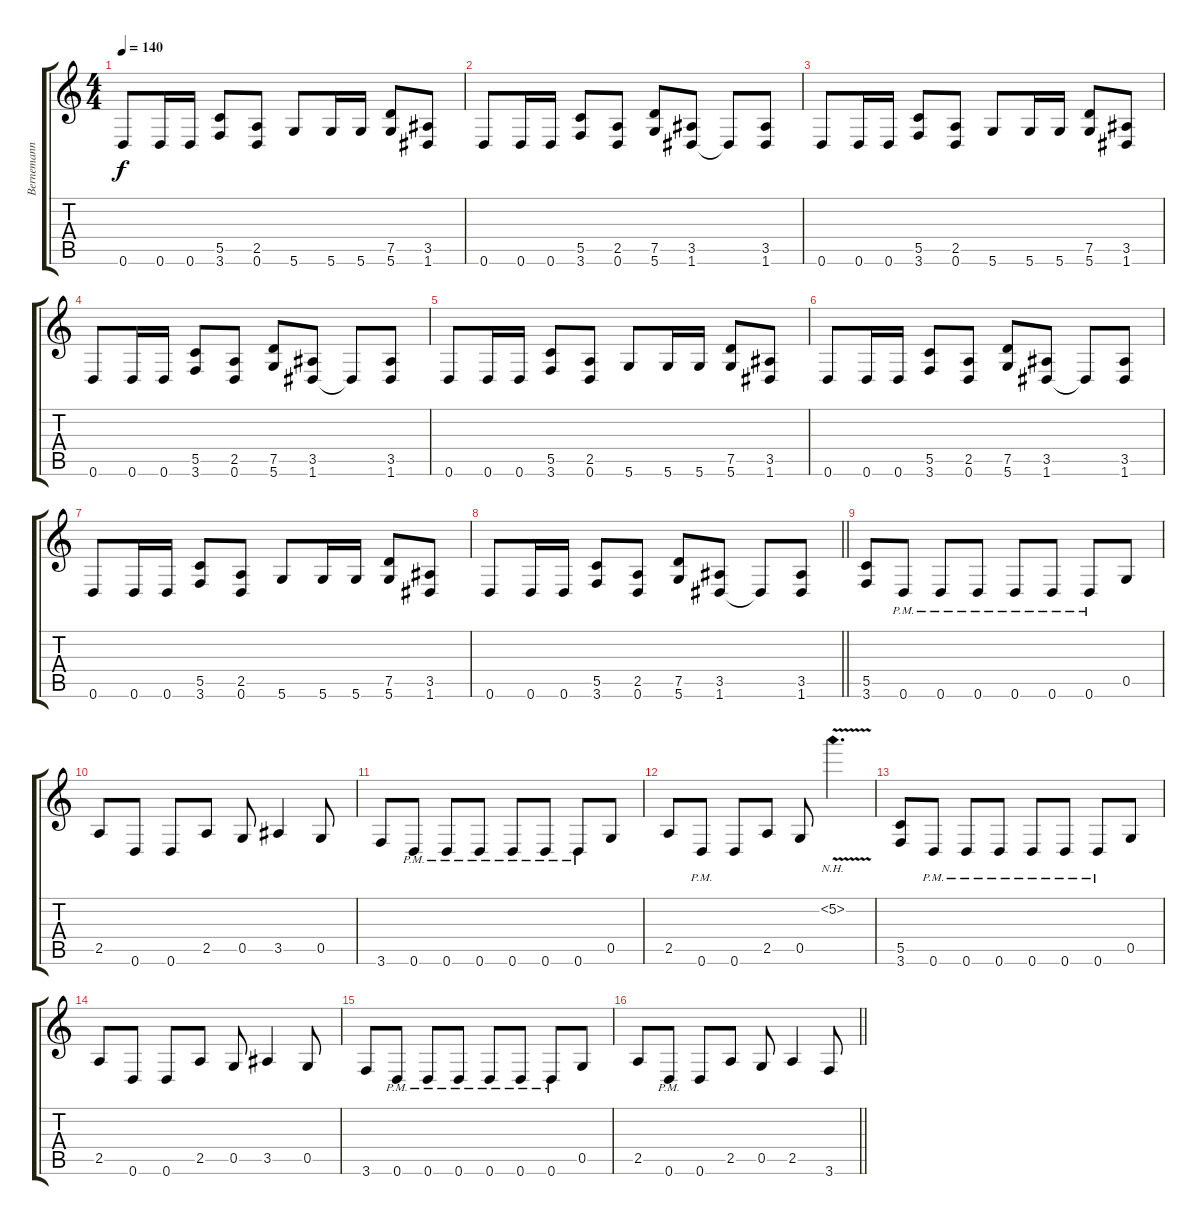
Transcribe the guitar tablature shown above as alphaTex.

\track ("Bernemann" "Bernemann") {instrument distortionguitar}
\staff {score tabs}
\tuning (D4 A3 F3 C3 G2 D2) {hide}
\ts (4 4)
\section ("" "")
\tempo 140
\clef g2
\ks c
0.6.8{dy f} 0.6.16 0.6.16 (5.5 3.6).8 (2.5 0.6).8 5.6.8 5.6.16 5.6.16 (7.5 5.6).8 (3.5 1.6).8 |
0.6.8 0.6.16 0.6.16 (5.5 3.6).8 (2.5 0.6).8 (7.5 5.6).8 (3.5 1.6).8 1.6{t}.8 (3.5 1.6).8 |
0.6.8 0.6.16 0.6.16 (5.5 3.6).8 (2.5 0.6).8 5.6.8 5.6.16 5.6.16 (7.5 5.6).8 (3.5 1.6).8 |
0.6.8 0.6.16 0.6.16 (5.5 3.6).8 (2.5 0.6).8 (7.5 5.6).8 (3.5 1.6).8 1.6{t}.8 (3.5 1.6).8 |
0.6.8 0.6.16 0.6.16 (5.5 3.6).8 (2.5 0.6).8 5.6.8 5.6.16 5.6.16 (7.5 5.6).8 (3.5 1.6).8 |
0.6.8 0.6.16 0.6.16 (5.5 3.6).8 (2.5 0.6).8 (7.5 5.6).8 (3.5 1.6).8 1.6{t}.8 (3.5 1.6).8 |
0.6.8 0.6.16 0.6.16 (5.5 3.6).8 (2.5 0.6).8 5.6.8 5.6.16 5.6.16 (7.5 5.6).8 (3.5 1.6).8 |
\barLineRight lightlight
0.6.8 0.6.16 0.6.16 (5.5 3.6).8 (2.5 0.6).8 (7.5 5.6).8 (3.5 1.6).8 1.6{t}.8 (3.5 1.6).8 |
\section ("" "")
(5.5 3.6).8 0.6{pm}.8 0.6{pm}.8 0.6{pm}.8 0.6{pm}.8 0.6{pm}.8 0.6{pm}.8 0.5.8 |
2.5.8 0.6.8 0.6.8 2.5.8 0.5.8 3.5.4 0.5.8 |
3.6.8 0.6{pm}.8 0.6{pm}.8 0.6{pm}.8 0.6{pm}.8 0.6{pm}.8 0.6{pm}.8 0.5.8 |
2.5.8 0.6{pm}.8 0.6.8 2.5.8 0.5.8 5.2{nh v}.4{d} |
(5.5 3.6).8 0.6{pm}.8 0.6{pm}.8 0.6{pm}.8 0.6{pm}.8 0.6{pm}.8 0.6{pm}.8 0.5.8 |
2.5.8 0.6.8 0.6.8 2.5.8 0.5.8 3.5.4 0.5.8 |
3.6.8 0.6{pm}.8 0.6{pm}.8 0.6{pm}.8 0.6{pm}.8 0.6{pm}.8 0.6{pm}.8 0.5.8 |
\barLineRight lightlight
2.5.8 0.6{pm}.8 0.6.8 2.5.8 0.5.8 2.5.4 3.6.8
